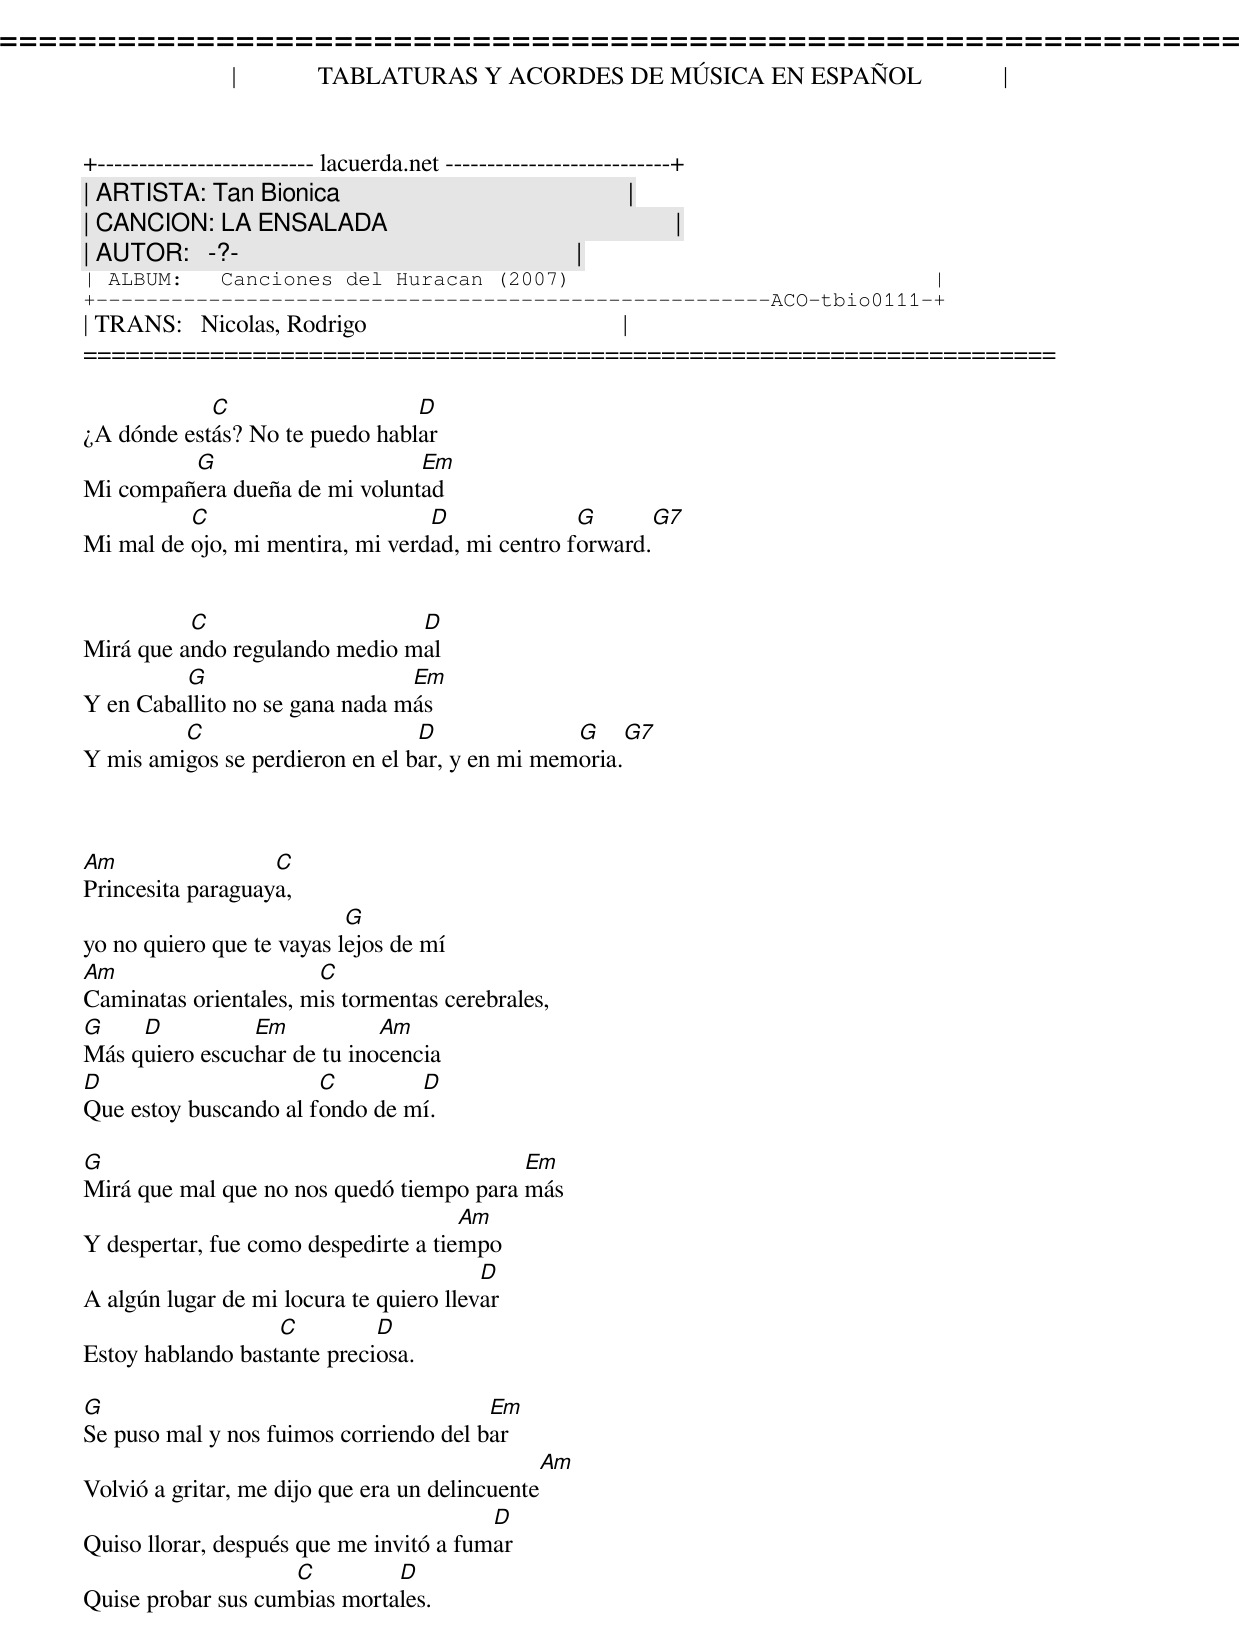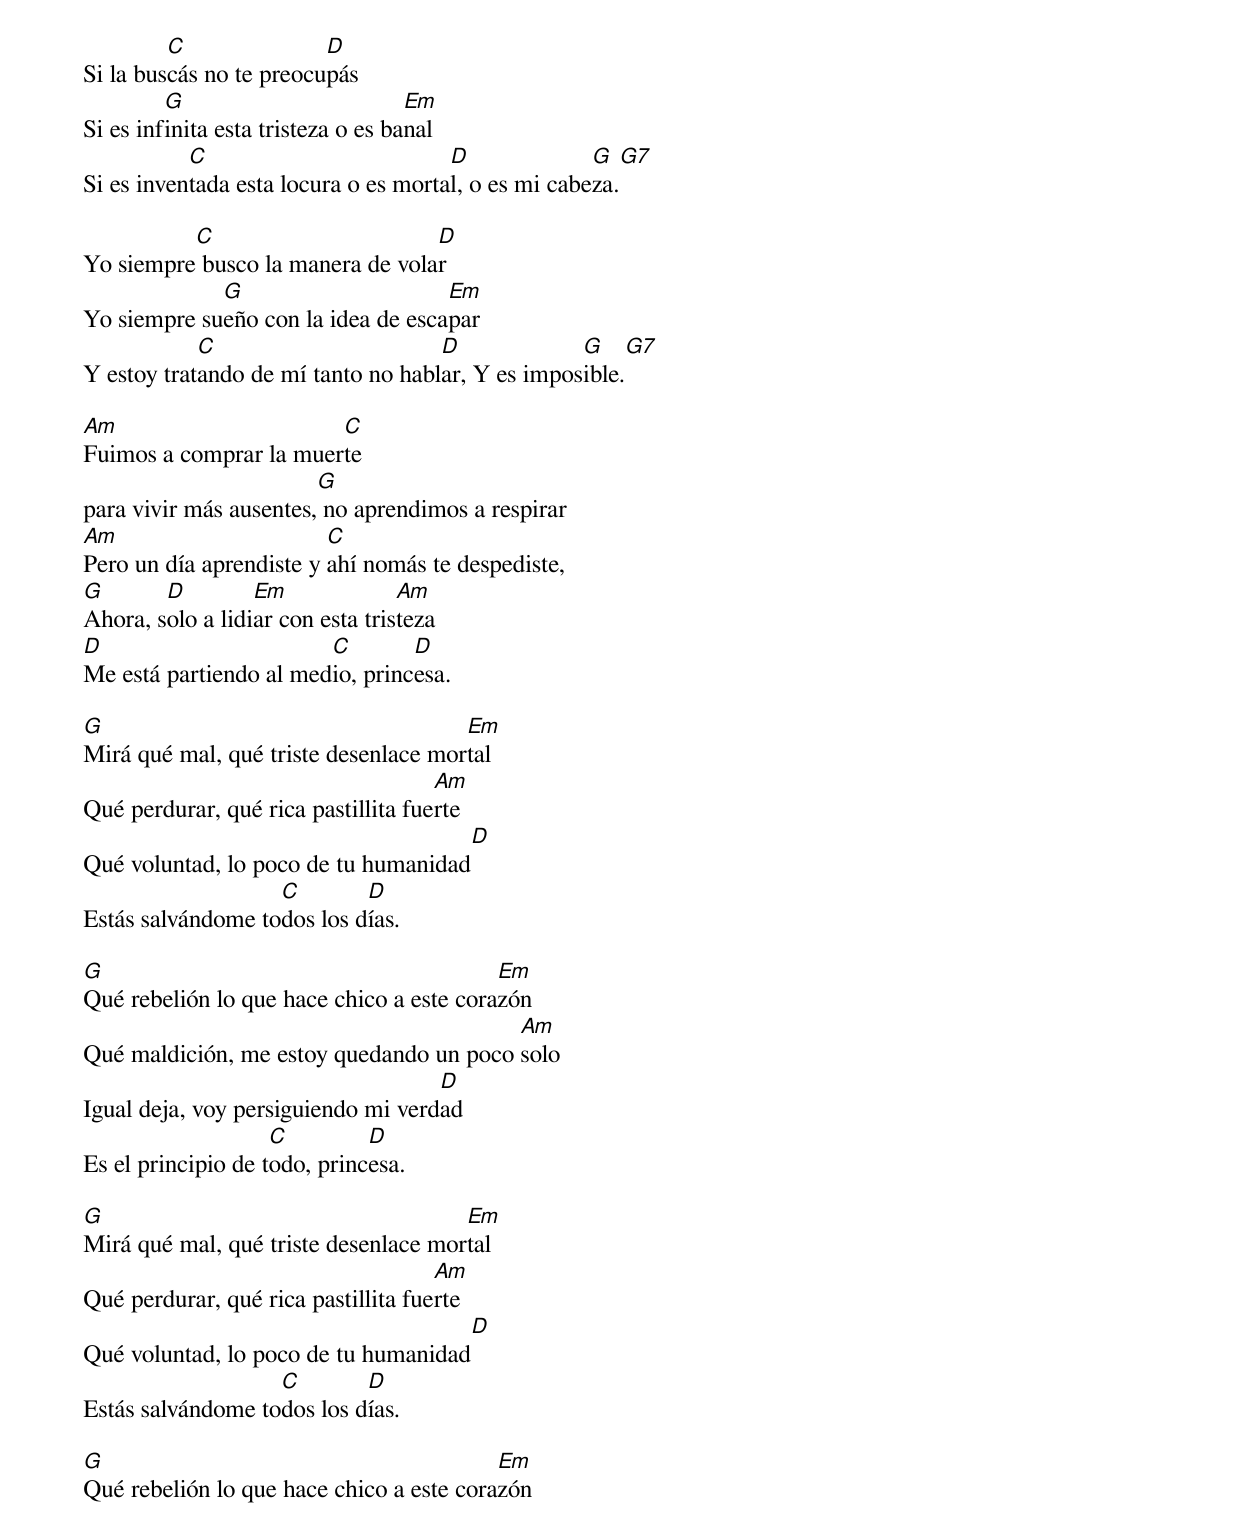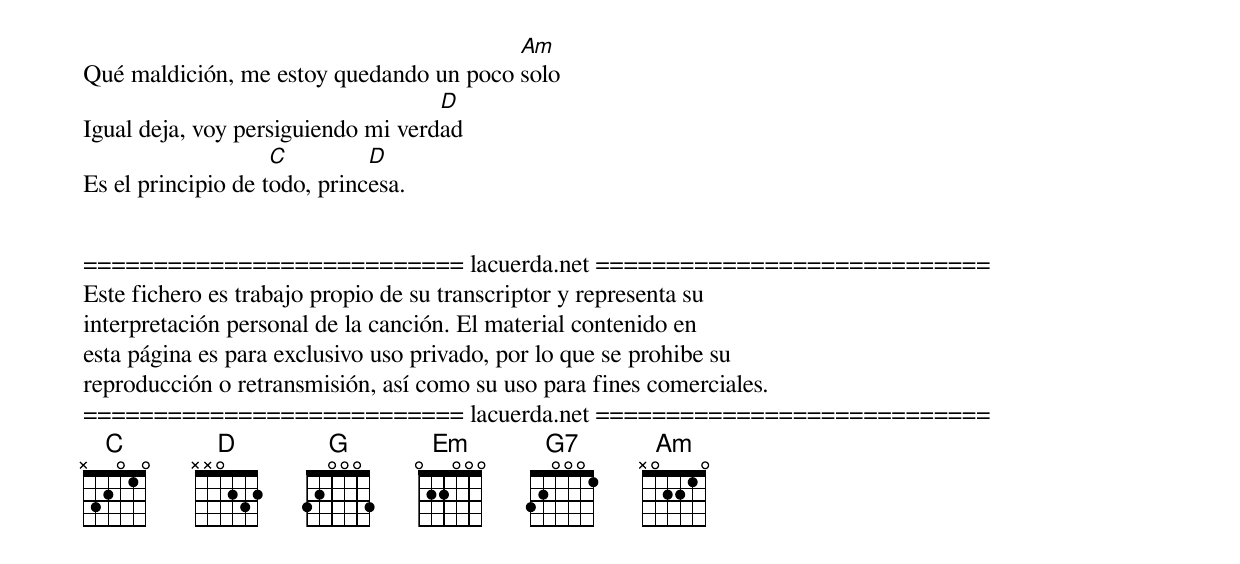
=====================================================================
|             TABLATURAS Y ACORDES DE MÚSICA EN ESPAÑOL             |
+-------------------------- lacuerda.net ---------------------------+
| ARTISTA: Tan Bionica                                              |
| CANCION: LA ENSALADA                                              |
| AUTOR:   -?-                                                      |
| ALBUM:   Canciones del Huracan (2007)                             |
+------------------------------------------------------ACO-tbio0111-+
| TRANS:   Nicolas, Rodrigo                                         |
=====================================================================

            C                   D
¿A dónde estás? No te puedo hablar
         G                     Em
Mi compañera dueña de mi voluntad
          C                       D              G       G7
Mi mal de ojo, mi mentira, mi verdad, mi centro forward.


          C                    D
Mirá que ando regulando medio mal
         G                      Em
Y en Caballito no se gana nada más
         C                       D              G     G7
Y mis amigos se perdieron en el bar, y en mi memoria.



Am                 C
Princesita paraguaya,
                           G
yo no quiero que te vayas lejos de mí
Am                     C
Caminatas orientales, mis tormentas cerebrales,
G    D          Em           Am
Más quiero escuchar de tu inocencia
D                      C        D
Que estoy buscando al fondo de mí.

G                                         Em
Mirá que mal que no nos quedó tiempo para más
                                      Am
Y despertar, fue como despedirte a tiempo
                                         D
A algún lugar de mi locura te quiero llevar
                   C         D
Estoy hablando bastante preciosa.

G                                       Em
Se puso mal y nos fuimos corriendo del bar
                                               Am
Volvió a gritar, me dijo que era un delincuente
                                         D
Quiso llorar, después que me invitó a fumar
                    C         D
Quise probar sus cumbias mortales.

         C               D
Si la buscás no te preocupás
         G                          Em
Si es infinita esta tristeza o es banal
           C                          D              G     G7
Si es inventada esta locura o es mortal, o es mi cabeza.

          C                       D
Yo siempre busco la manera de volar
             G                      Em
Yo siempre sueño con la idea de escapar
            C                       D             G    G7
Y estoy tratando de mí tanto no hablar, Y es imposible.

Am                      C
Fuimos a comprar la muerte
                        G
para vivir más ausentes, no aprendimos a respirar
Am                       C
Pero un día aprendiste y ahí nomás te despediste,
G       D         Em              Am
Ahora, solo a lidiar con esta tristeza
D                       C        D
Me está partiendo al medio, princesa.

G                                     Em
Mirá qué mal, qué triste desenlace mortal
                                     Am
Qué perdurar, qué rica pastillita fuerte
                                     D
Qué voluntad, lo poco de tu humanidad
                   C        D
Estás salvándome todos los días.

G                                         Em
Qué rebelión lo que hace chico a este corazón
                                         Am
Qué maldición, me estoy quedando un poco solo
                                    D
Igual deja, voy persiguiendo mi verdad
                    C         D
Es el principio de todo, princesa.

G                                     Em
Mirá qué mal, qué triste desenlace mortal
                                     Am
Qué perdurar, qué rica pastillita fuerte
                                     D
Qué voluntad, lo poco de tu humanidad
                   C        D
Estás salvándome todos los días.

G                                         Em
Qué rebelión lo que hace chico a este corazón
                                         Am
Qué maldición, me estoy quedando un poco solo
                                    D
Igual deja, voy persiguiendo mi verdad
                    C         D
Es el principio de todo, princesa.


=========================== lacuerda.net ============================
Este fichero es trabajo propio de su transcriptor y representa su
interpretación personal de la canción. El material contenido en
esta página es para exclusivo uso privado, por lo que se prohibe su
reproducción o retransmisión, así como su uso para fines comerciales.
=========================== lacuerda.net ============================
